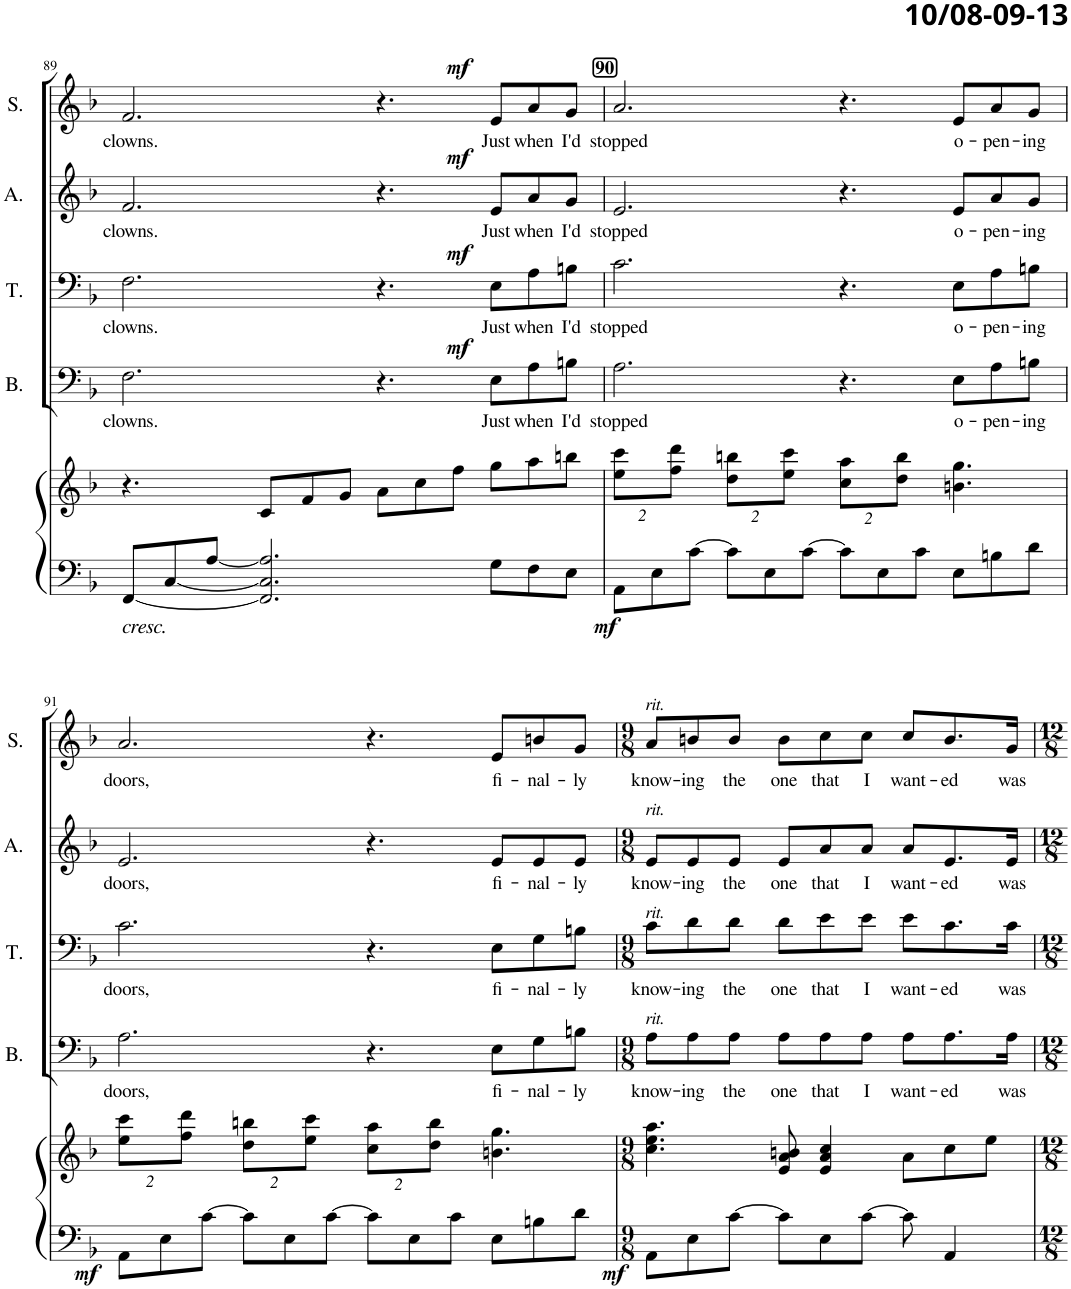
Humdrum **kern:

**kern	**kern	**dynam	**kern	**text	**dynam	**kern	**text	**dynam	**kern	**text	**dynam	**kern	**text	**dynam
*part5	*part5	*part5	*part4	*part4	*part4	*part3	*part3	*part3	*part2	*part2	*part2	*part1	*part1	*part1
*staff6	*staff5	*staff5/6	*staff4	*staff4	*staff4	*staff3	*staff3	*staff3	*staff2	*staff2	*staff2	*staff1	*staff1	*staff1
*I"Piano	*	*	*I"Bass	*	*	*I"Tenor	*	*	*I"Alto	*	*	*I"Soprano	*	*
*I'Pno	*	*	*I'B.	*	*	*I'T.	*	*	*I'A.	*	*	*I'S.	*	*
!!LO:PB:g=z
*clefF4	*clefG2	*	*clefF4	*	*	*clefF4	*	*	*clefG2	*	*	*clefG2	*	*
*k[b-]	*k[b-]	*	*k[b-]	*	*	*k[b-]	*	*	*k[b-]	*	*	*k[b-]	*	*
*M12/8	*M12/8	*	*M12/8	*	*	*M12/8	*	*	*M12/8	*	*	*M12/8	*	*
=89	=89	=89	=89	=89	=89	=89	=89	=89	=89	=89	=89	=89	=89	=89
!LO:TX:b:i:t=cresc.	!	!	!	!	!	!	!	!	!	!	!	!	!	!
!	!	!	!	!LO:LY:b	!	!	!LO:LY:b	!	!	!LO:LY:b	!	!	!LO:LY:b	!
[8FF/L	4.r	.	2.F\	clowns.	.	2.F\	clowns.	.	2.f/	clowns.	.	2.f/	clowns.	.
[8C/	.	.	.	.	.	.	.	.	.	.	.	.	.	.
[8A/J	.	.	.	.	.	.	.	.	.	.	.	.	.	.
2.FF/] 2.C/] 2.A/]	8c/L	.	.	.	.	.	.	.	.	.	.	.	.	.
.	8f/	.	.	.	.	.	.	.	.	.	.	.	.	.
.	8g/J	.	.	.	.	.	.	.	.	.	.	.	.	.
.	8a\L	.	4.r	.	.	4.r	.	.	4.r	.	.	4.r	.	.
.	8cc\	.	.	.	.	.	.	.	.	.	.	.	.	.
.	8ff\J	.	.	.	.	.	.	.	.	.	.	.	.	.
!	!	!	!	!LO:LY:b	!LO:DY:a	!	!LO:LY:b	!LO:DY:a	!	!LO:LY:b	!LO:DY:a	!	!LO:LY:b	!LO:DY:a
8G\L	8gg\L	.	8E\L	Just	mf	8E\L	Just	mf	8e/L	Just	mf	8e/L	Just	mf
!	!	!	!	!LO:LY:b	!	!	!LO:LY:b	!	!	!LO:LY:b	!	!	!LO:LY:b	!
8F\	8aa\	.	8A\	when	.	8A\	when	.	8a/	when	.	8a/	when	.
!	!	!	!	!LO:LY:b	!	!	!LO:LY:b	!	!	!LO:LY:b	!	!	!LO:LY:b	!
8E\J	8bbn\J	.	8Bn\J	I'd	.	8Bn\J	I'd	.	8g/J	I'd	.	8g/J	I'd	.
=90	=90	=90	=90	=90	=90	=90	=90	=90	=90	=90	=90	=90	=90	=90
*	*Xbrackettup	*	*	*	*	*	*	*	*	*	*	*	*	*
!	!	!LO:DY:b=2	!	!LO:LY:b	!	!	!LO:LY:b	!	!	!LO:LY:b	!	!	!LO:LY:b	!
8AA\L	16%3ee\ 16%3ccc\L	mf	2.A\	stopped	.	2.c\	stopped	.	2.e/	stopped	.	2.a/	stopped	.
8E\	.	.	.	.	.	.	.	.	.	.	.	.	.	.
.	16%3ff\ 16%3ddd\J	.	.	.	.	.	.	.	.	.	.	.	.	.
[8c\J	.	.	.	.	.	.	.	.	.	.	.	.	.	.
8c\L]	16%3dd\ 16%3bbn\L	.	.	.	.	.	.	.	.	.	.	.	.	.
8E\	.	.	.	.	.	.	.	.	.	.	.	.	.	.
.	16%3ee\ 16%3ccc\J	.	.	.	.	.	.	.	.	.	.	.	.	.
[8c\J	.	.	.	.	.	.	.	.	.	.	.	.	.	.
8c\L]	16%3cc\ 16%3aa\L	.	4.r	.	.	4.r	.	.	4.r	.	.	4.r	.	.
8E\	.	.	.	.	.	.	.	.	.	.	.	.	.	.
.	16%3dd\ 16%3bb\J	.	.	.	.	.	.	.	.	.	.	.	.	.
8c\J	.	.	.	.	.	.	.	.	.	.	.	.	.	.
!	!	!	!	!LO:LY:b	!	!	!LO:LY:b	!	!	!LO:LY:b	!	!	!LO:LY:b	!
8E\L	4.bn\ 4.gg\	.	8E\L	o-	.	8E\L	o-	.	8e/L	o-	.	8e/L	o-	.
!	!	!	!	!LO:LY:b	!	!	!LO:LY:b	!	!	!LO:LY:b	!	!	!LO:LY:b	!
8Bn\	.	.	8A\	-pen-	.	8A\	-pen-	.	8a/	-pen-	.	8a/	-pen-	.
!	!	!	!	!LO:LY:b	!	!	!LO:LY:b	!	!	!LO:LY:b	!	!	!LO:LY:b	!
8d\J	.	.	8Bn\J	-ing	.	8Bn\J	-ing	.	8g/J	-ing	.	8g/J	-ing	.
!!LO:LB:g=z
=91	=91	=91	=91	=91	=91	=91	=91	=91	=91	=91	=91	=91	=91	=91
!	!	!LO:DY:b=2	!	!LO:LY:b	!	!	!LO:LY:b	!	!	!LO:LY:b	!	!	!LO:LY:b	!
8AA\L	16%3ee\ 16%3ccc\L	mf	2.A\	doors,	.	2.c\	doors,	.	2.e/	doors,	.	2.a/	doors,	.
8E\	.	.	.	.	.	.	.	.	.	.	.	.	.	.
.	16%3ff\ 16%3ddd\J	.	.	.	.	.	.	.	.	.	.	.	.	.
[8c\J	.	.	.	.	.	.	.	.	.	.	.	.	.	.
8c\L]	16%3dd\ 16%3bbn\L	.	.	.	.	.	.	.	.	.	.	.	.	.
8E\	.	.	.	.	.	.	.	.	.	.	.	.	.	.
.	16%3ee\ 16%3ccc\J	.	.	.	.	.	.	.	.	.	.	.	.	.
[8c\J	.	.	.	.	.	.	.	.	.	.	.	.	.	.
8c\L]	16%3cc\ 16%3aa\L	.	4.r	.	.	4.r	.	.	4.r	.	.	4.r	.	.
8E\	.	.	.	.	.	.	.	.	.	.	.	.	.	.
.	16%3dd\ 16%3bb\J	.	.	.	.	.	.	.	.	.	.	.	.	.
8c\J	.	.	.	.	.	.	.	.	.	.	.	.	.	.
!	!	!	!	!LO:LY:b	!	!	!LO:LY:b	!	!	!LO:LY:b	!	!	!LO:LY:b	!
8E\L	4.bn\ 4.gg\	.	8E\L	fi-	.	8E\L	fi-	.	8e/L	fi-	.	8e/L	fi-	.
!	!	!	!	!LO:LY:b	!	!	!LO:LY:b	!	!	!LO:LY:b	!	!	!LO:LY:b	!
8Bn\	.	.	8G\	-nal-	.	8G\	-nal-	.	8e/	-nal-	.	8bn/	-nal-	.
!	!	!	!	!LO:LY:b	!	!	!LO:LY:b	!	!	!LO:LY:b	!	!	!LO:LY:b	!
8d\J	.	.	8Bn\J	-ly	.	8Bn\J	-ly	.	8e/J	-ly	.	8g/J	-ly	.
=92	=92	=92	=92	=92	=92	=92	=92	=92	=92	=92	=92	=92	=92	=92
*M9/8	*M9/8	*	*M9/8	*	*	*M9/8	*	*	*M9/8	*	*	*M9/8	*	*
!	!	!	!	!	!	!	!	!	!	!	!	!LO:TX:a:i:t=rit.	!	!
!	!	!	!	!	!	!	!	!	!LO:TX:a:i:t=rit.	!	!	!	!	!
!	!	!	!	!	!	!LO:TX:a:i:t=rit.	!	!	!	!	!	!	!	!
!	!	!	!LO:TX:a:i:t=rit.	!	!	!	!	!	!	!	!	!	!	!
!	!	!LO:DY:b=2	!	!LO:LY:b	!	!	!LO:LY:b	!	!	!LO:LY:b	!	!	!LO:LY:b	!
8AA\L	4.cc\ 4.ee\ 4.aa\	mf	8A\L	know-	.	8c\L	know-	.	8e/L	know-	.	8a/L	know-	.
!	!	!	!	!LO:LY:b	!	!	!LO:LY:b	!	!	!LO:LY:b	!	!	!LO:LY:b	!
8E\	.	.	8A\	-ing	.	8d\	-ing	.	8e/	-ing	.	8bn/	-ing	.
!	!	!	!	!LO:LY:b	!	!	!LO:LY:b	!	!	!LO:LY:b	!	!	!LO:LY:b	!
[8c\J	.	.	8A\J	the	.	8d\J	the	.	8e/J	the	.	8b/J	the	.
!	!	!	!	!LO:LY:b	!	!	!LO:LY:b	!	!	!LO:LY:b	!	!	!LO:LY:b	!
8c\L]	8e/ 8a/ 8bn/	.	8A\L	one	.	8d\L	one	.	8e/L	one	.	8b\L	one	.
!	!	!	!	!LO:LY:b	!	!	!LO:LY:b	!	!	!LO:LY:b	!	!	!LO:LY:b	!
8E\	4e/ 4a/ 4cc/	.	8A\	that	.	8e\	that	.	8a/	that	.	8cc\	that	.
!	!	!	!	!LO:LY:b	!	!	!LO:LY:b	!	!	!LO:LY:b	!	!	!LO:LY:b	!
[8c\J	.	.	8A\J	I	.	8e\J	I	.	8a/J	I	.	8cc\J	I	.
!	!	!	!	!LO:LY:b	!	!	!LO:LY:b	!	!	!LO:LY:b	!	!	!LO:LY:b	!
8c\]	8a\L	.	8A\L	want-	.	8e\L	want-	.	8a/L	want-	.	8cc/L	want-	.
!	!	!	!	!LO:LY:b	!	!	!LO:LY:b	!	!	!LO:LY:b	!	!	!LO:LY:b	!
4AA/	8cc\	.	8.A\	-ed	.	8.c\	-ed	.	8.e/	-ed	.	8.b/	-ed	.
.	8ee\J	.	.	.	.	.	.	.	.	.	.	.	.	.
!	!	!	!	!LO:LY:b	!	!	!LO:LY:b	!	!	!LO:LY:b	!	!	!LO:LY:b	!
.	.	.	16A\Jk	was	.	16c\Jk	was	.	16e/Jk	was	.	16g/Jk	was	.
=	=	=	=	=	=	=	=	=	=	=	=	=	=	=
*-	*-	*-	*-	*-	*-	*-	*-	*-	*-	*-	*-	*-	*-	*-
